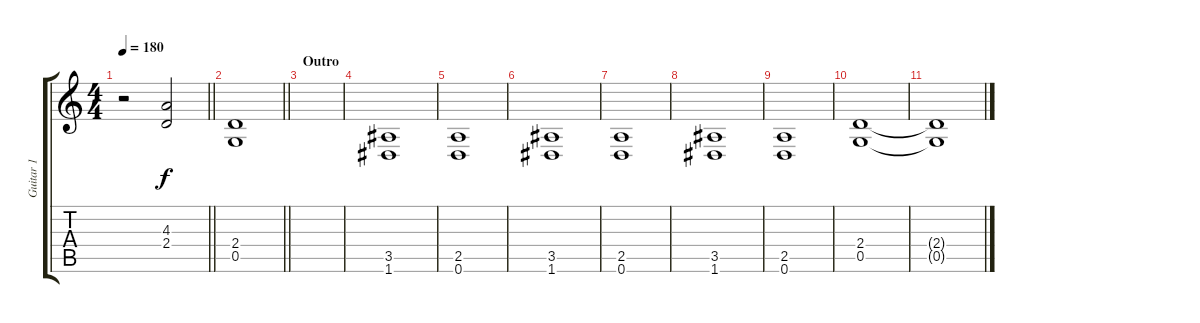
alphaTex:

\track ("Guitar 1" "Guitar 1") {instrument distortionguitar}
\staff {score tabs}
\tuning (D4 A3 F3 C3 G2 D2) {hide}
\ts (4 4)
\tempo 180
\clef g2
\barLineRight lightlight
\ks c
r.2{dy f} (4.3 2.4).2 |
\barLineRight lightlight
(2.4 0.5).1 |
\section ("" "Outro")
|
(3.5 1.6).1 |
(2.5 0.6).1 |
(3.5 1.6).1 |
(2.5 0.6).1 |
(3.5 1.6).1 |
(2.5 0.6).1 |
(2.4 0.5).1 |
(2.4{t} 0.5{t}).1
